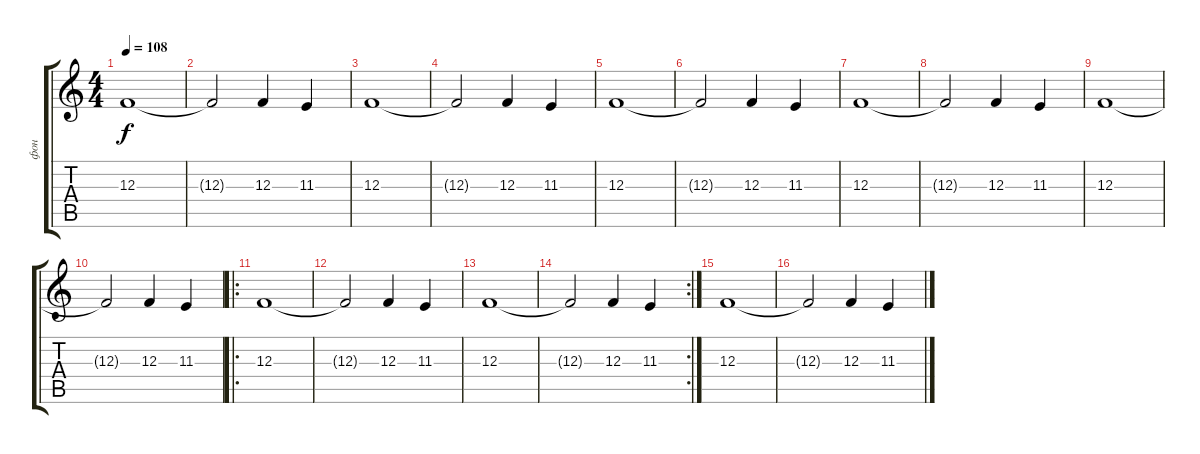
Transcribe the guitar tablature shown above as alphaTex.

\track ("фон" "фон") {instrument synthstrings2}
\staff {score tabs}
\tuning (D4 A3 F3 C3 G2 D2) {hide}
\ts (4 4)
\tempo 108
\clef g2
\ks c
12.3.1{dy f} |
12.3{t}.2 12.3.4 11.3.4 |
12.3.1 |
12.3{t}.2 12.3.4 11.3.4 |
12.3.1 |
12.3{t}.2 12.3.4 11.3.4 |
12.3.1 |
12.3{t}.2 12.3.4 11.3.4 |
12.3.1 |
12.3{t}.2 12.3.4 11.3.4 |
\ro
12.3.1 |
12.3{t}.2 12.3.4 11.3.4 |
12.3.1 |
\rc 2
12.3{t}.2 12.3.4 11.3.4 |
12.3.1 |
12.3{t}.2 12.3.4 11.3.4
